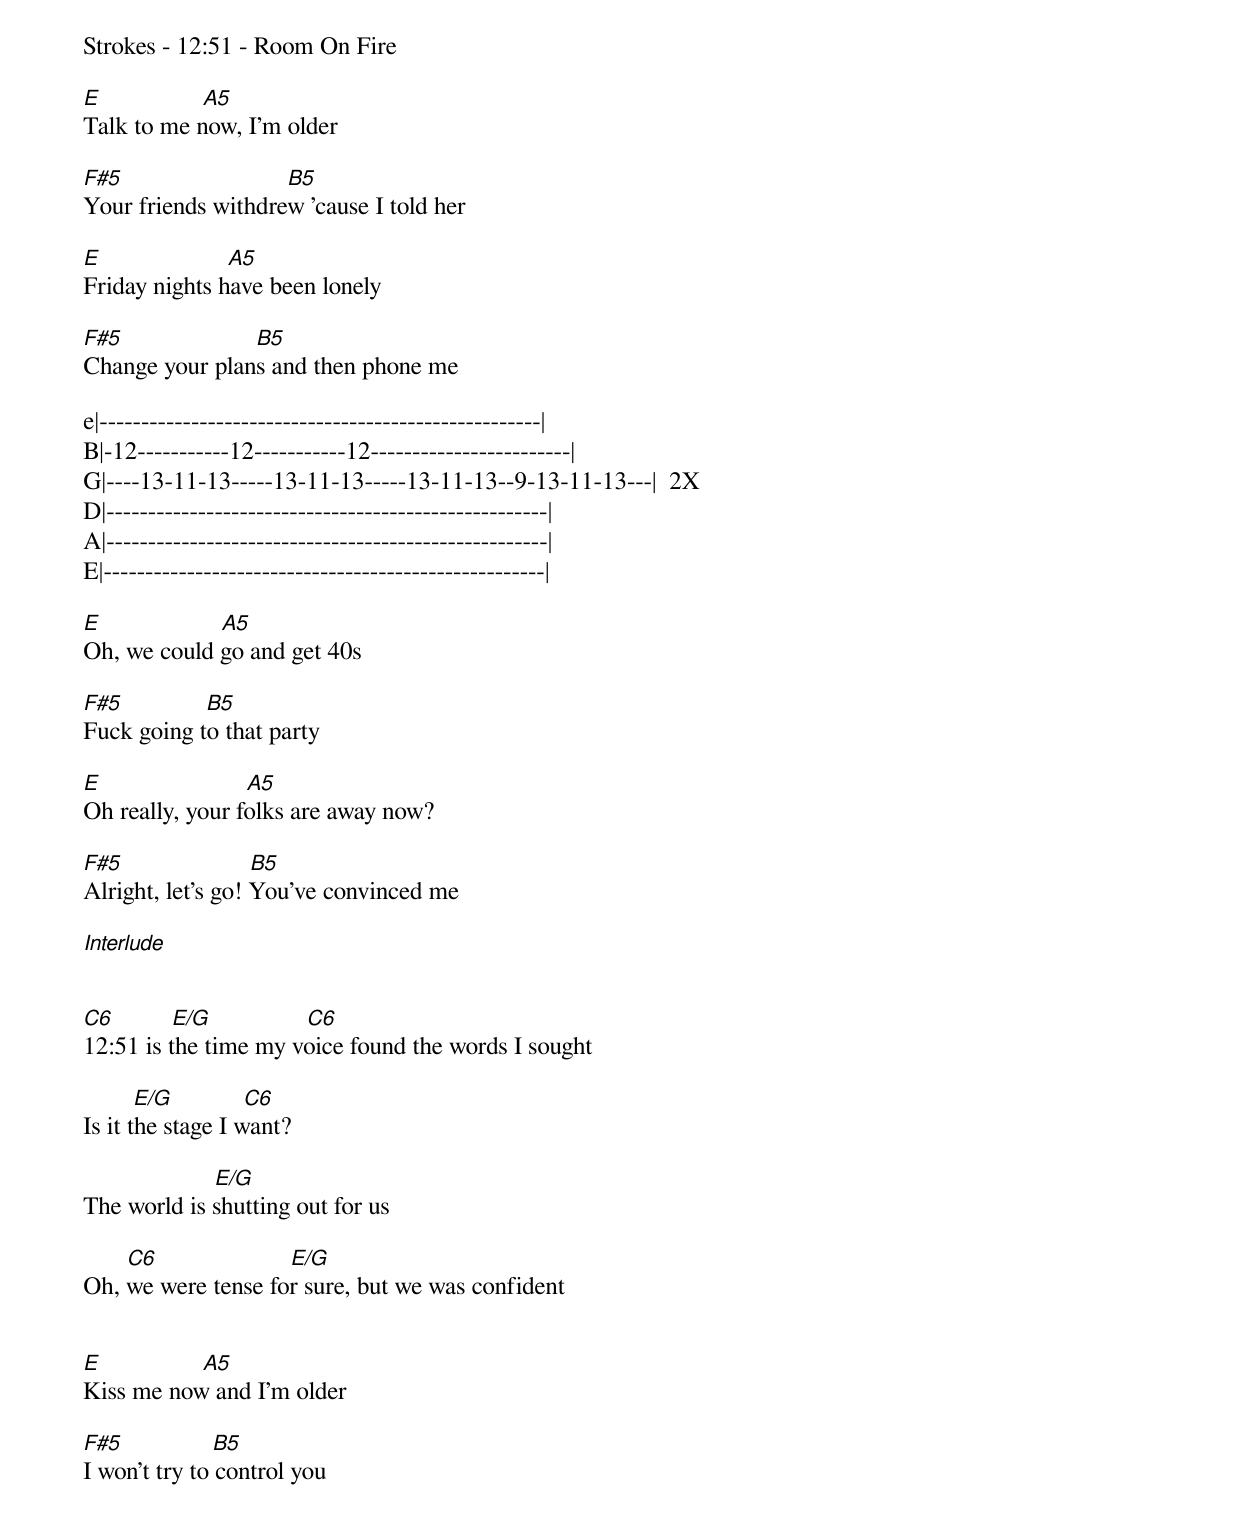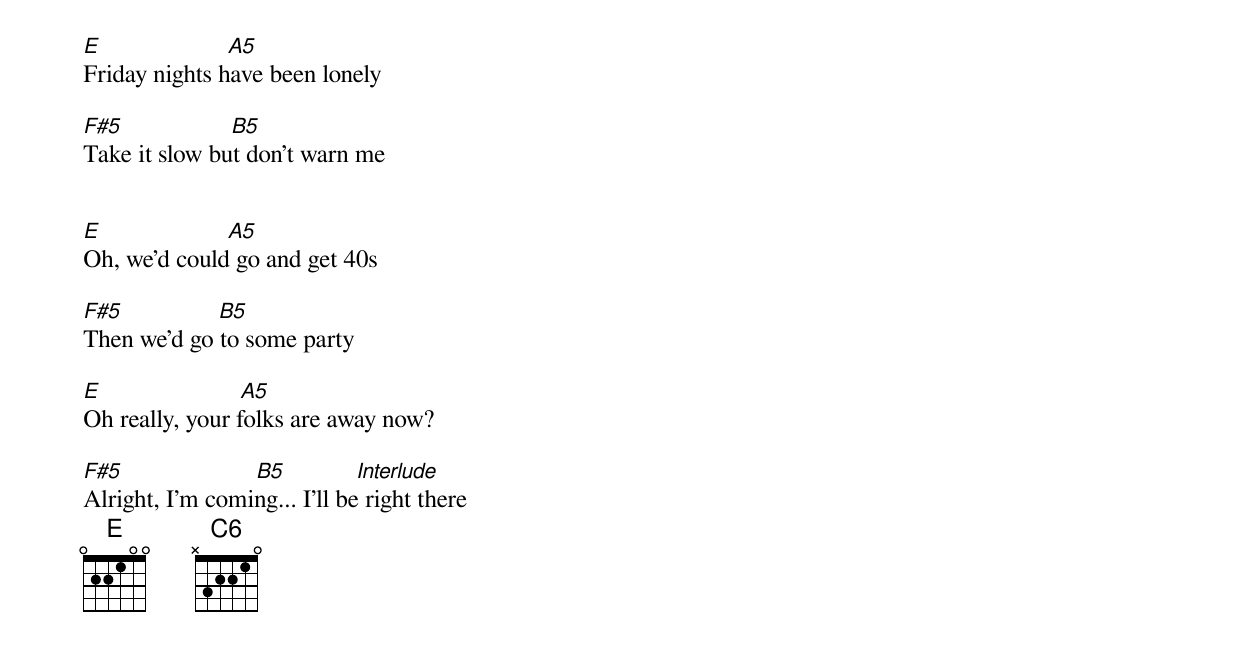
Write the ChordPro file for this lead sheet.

Strokes - 12:51 - Room On Fire

[E]                [A5]
Talk to me now, I'm older

[F#5]                          [B5]
Your friends withdrew 'cause I told her

[E]                    [A5]
Friday nights have been lonely

[F#5]                     [B5]
Change your plans and then phone me

e|-----------------------------------------------------|
B|-12-----------12-----------12------------------------|
G|----13-11-13-----13-11-13-----13-11-13--9-13-11-13---|  2X
D|-----------------------------------------------------|
A|-----------------------------------------------------|
E|-----------------------------------------------------|

[E]                   [A5]
Oh, we could go and get 40s

[F#5]             [B5]
Fuck going to that party

[E]                       [A5]
Oh really, your folks are away now?

[F#5]                    [B5]
Alright, let's go! You've convinced me

[Interlude]


[C6]         [E/G]               [C6]
12:51 is the time my voice found the words I sought

        [E/G]           [C6]
Is it the stage I want?

                     [E/G]
The world is shutting out for us

       [C6]                     [E/G]
Oh, we were tense for sure, but we was confident


[E]                [A5]
Kiss me now and I'm older

[F#5]              [B5]
I won't try to control you

[E]                    [A5]
Friday nights have been lonely

[F#5]                 [B5]
Take it slow but don't warn me


[E]                    [A5]
Oh, we'd could go and get 40s

[F#5]               [B5]
Then we'd go to some party

[E]                      [A5]
Oh really, your folks are away now?

[F#5]                     [B5]           [Interlude]
Alright, I'm coming... I'll be right there
